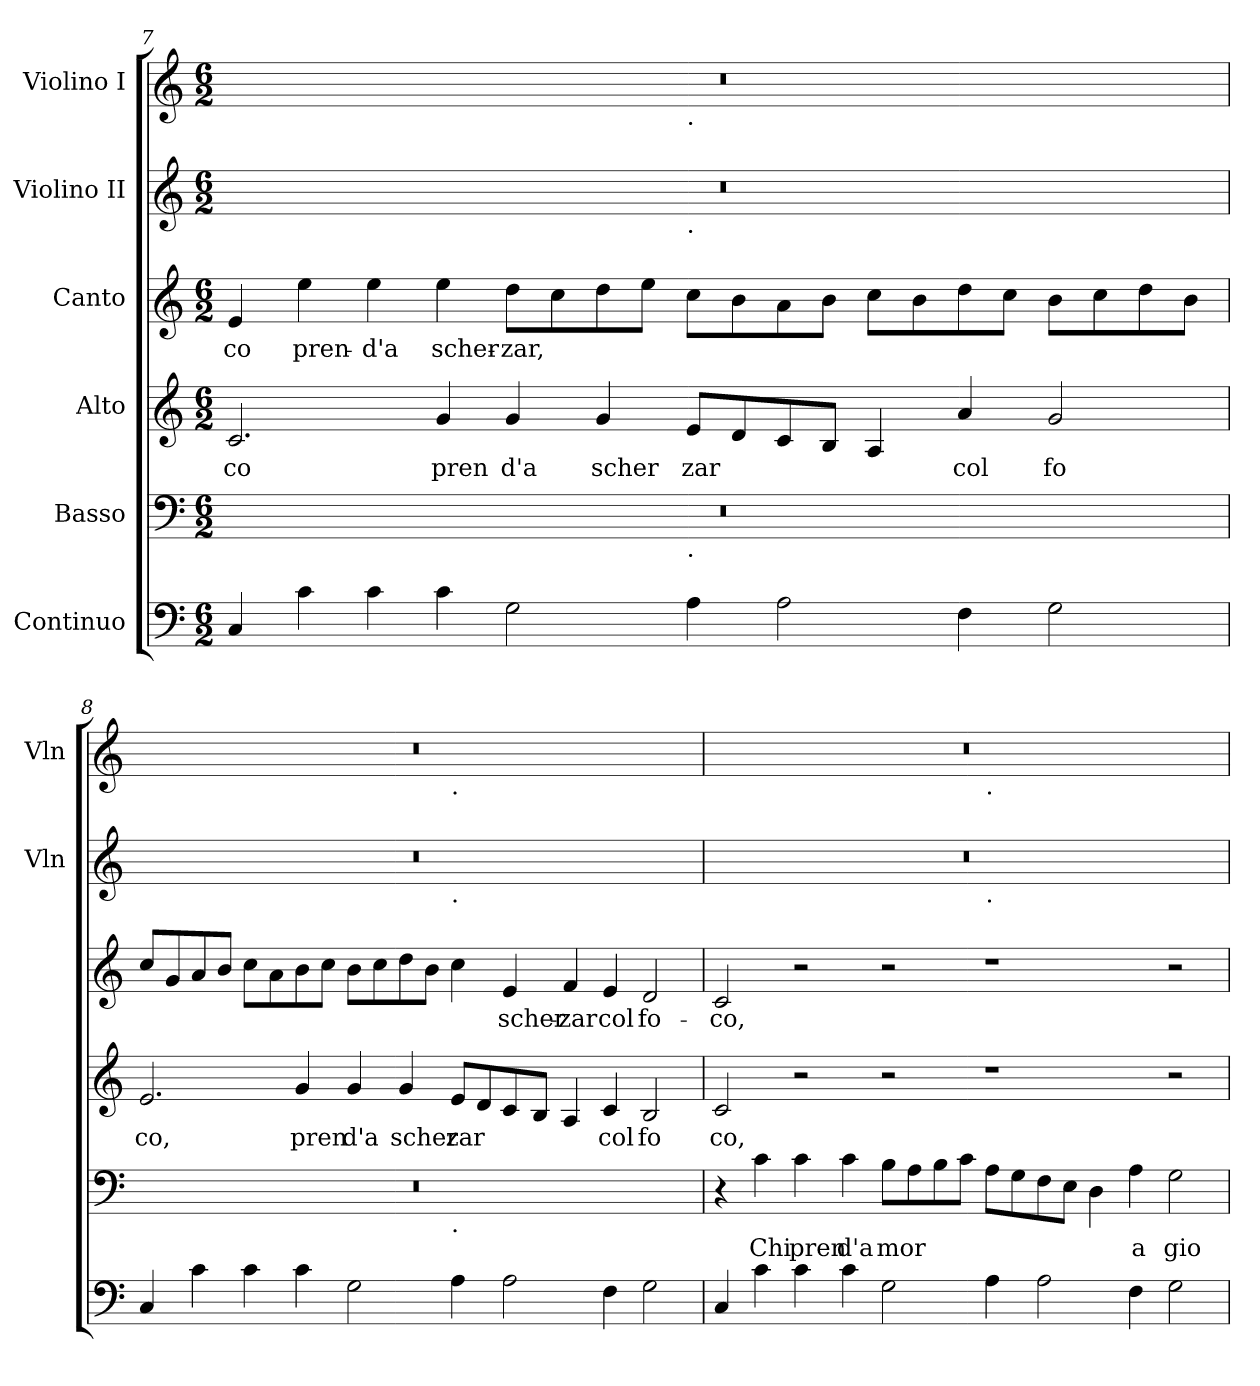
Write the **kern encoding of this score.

**kern	**kern	**text	**kern	**text	**kern	**text	**kern	**kern
*part6	*part5	*part5	*part4	*part4	*part3	*part3	*part2	*part1
*staff6	*staff5	*staff5	*staff4	*staff4	*staff3	*staff3	*staff2	*staff1
*I"Continuo	*I"Basso	*	*I"Alto	*	*I"Canto	*	*I"Violino II	*I"Violino I
*	*	*	*	*	*	*	*I'Vln	*I'Vln
!!LO:PB:g=z
*clefF4	*clefF4	*	*clefG2	*	*clefG2	*	*clefG2	*clefG2
*k[]	*k[]	*	*k[]	*	*k[]	*	*k[]	*k[]
*C:	*C:	*	*C:	*	*C:	*	*C:	*C:
*M6/2	*M6/2	*	*M6/2	*	*M6/2	*	*M6/2	*M6/2
=7	=7	=7	=7	=7	=7	=7	=7	=7
!	!	!	!	!LO:LY:b	!	!LO:LY:b	!	!
*	*^	*	*	*	*	*	*^	*^
4C/	0.r	1.ryy	.	2.c/	co	4e/	co	0.r	1.ryy	0.r	1.ryy
!	!	!	!	!	!	!	!LO:LY:b	!	!	!	!
4c\	.	.	.	.	.	4ee\	pren-	.	.	.	.
!	!	!	!	!	!	!	!LO:LY:b	!	!	!	!
4c\	.	.	.	.	.	4ee\	-d'a	.	.	.	.
!	!	!	!	!	!LO:LY:b	!	!LO:LY:b	!	!	!	!
4c\	.	.	.	4g/	pren	4ee\	scher-	.	.	.	.
!	!	!	!	!	!LO:LY:b	!	!LO:LY:b	!	!	!	!
2G\	.	.	.	4g/	d'a	8dd\L	-zar,	.	.	.	.
.	.	.	.	.	.	8cc\	.	.	.	.	.
!	!	!	!	!	!LO:LY:b	!	!	!	!	!	!
.	.	.	.	4g/	scher	8dd\	.	.	.	.	.
.	.	.	.	.	.	8ee\J	.	.	.	.	.
!	!	!	!	!	!	!	!	!	!	!	!LO:TX:b:t=.
!	!	!	!	!	!	!	!	!	!LO:TX:b:t=.	!	!
!	!	!LO:TX:b:t=.	!	!	!	!	!	!	!	!	!
!	!	!	!	!	!LO:LY:b	!	!	!	!	!	!
4A\	.	1.ryy	.	8e/L	zar	8cc\L	.	.	1.ryy	.	1.ryy
.	.	.	.	8d/	.	8b\	.	.	.	.	.
2A\	.	.	.	8c/	.	8a\	.	.	.	.	.
.	.	.	.	8B/J	.	8b\J	.	.	.	.	.
.	.	.	.	4A/	.	8cc\L	.	.	.	.	.
.	.	.	.	.	.	8b\	.	.	.	.	.
!	!	!	!	!	!LO:LY:b	!	!	!	!	!	!
4F\	.	.	.	4a/	col	8dd\	.	.	.	.	.
.	.	.	.	.	.	8cc\J	.	.	.	.	.
!	!	!	!	!	!LO:LY:b	!	!	!	!	!	!
2G\	.	.	.	2g/	fo	8b\L	.	.	.	.	.
.	.	.	.	.	.	8cc\	.	.	.	.	.
.	.	.	.	.	.	8dd\	.	.	.	.	.
.	.	.	.	.	.	8b\J	.	.	.	.	.
=8	=8	=8	=8	=8	=8	=8	=8	=8	=8	=8	=8
!	!	!	!	!	!LO:LY:b	!	!	!	!	!	!
4C/	0.r	1.ryy	.	2.e/	co,	8cc/L	.	0.r	1.ryy	0.r	1.ryy
.	.	.	.	.	.	8g/	.	.	.	.	.
4c\	.	.	.	.	.	8a/	.	.	.	.	.
.	.	.	.	.	.	8b/J	.	.	.	.	.
4c\	.	.	.	.	.	8cc\L	.	.	.	.	.
.	.	.	.	.	.	8a\	.	.	.	.	.
!	!	!	!	!	!LO:LY:b	!	!	!	!	!	!
4c\	.	.	.	4g/	pren	8b\	.	.	.	.	.
.	.	.	.	.	.	8cc\J	.	.	.	.	.
!	!	!	!	!	!LO:LY:b	!	!	!	!	!	!
2G\	.	.	.	4g/	d'a	8b\L	.	.	.	.	.
.	.	.	.	.	.	8cc\	.	.	.	.	.
!	!	!	!	!	!LO:LY:b	!	!	!	!	!	!
.	.	.	.	4g/	scher	8dd\	.	.	.	.	.
.	.	.	.	.	.	8b\J	.	.	.	.	.
!	!	!	!	!	!	!	!	!	!	!	!LO:TX:b:t=.
!	!	!	!	!	!	!	!	!	!LO:TX:b:t=.	!	!
!	!	!LO:TX:b:t=.	!	!	!	!	!	!	!	!	!
!	!	!	!	!	!LO:LY:b	!	!	!	!	!	!
4A\	.	1.ryy	.	8e/L	zar	4cc\	.	.	1.ryy	.	1.ryy
.	.	.	.	8d/	.	.	.	.	.	.	.
!	!	!	!	!	!	!	!LO:LY:b	!	!	!	!
2A\	.	.	.	8c/	.	4e/	scher-	.	.	.	.
.	.	.	.	8B/J	.	.	.	.	.	.	.
!	!	!	!	!	!	!	!LO:LY:b	!	!	!	!
.	.	.	.	4A/	.	4f/	-zar	.	.	.	.
!	!	!	!	!	!LO:LY:b	!	!LO:LY:b	!	!	!	!
4F\	.	.	.	4c/	col	4e/	col	.	.	.	.
!	!	!	!	!	!LO:LY:b	!	!LO:LY:b	!	!	!	!
2G\	.	.	.	2B/	fo	2d/	fo-	.	.	.	.
!!LO:PB:g=z	!!
=9	=9	=9	=9	=9	=9	=9	=9	=9	=9	=9	=9
!	!	!	!	!	!LO:LY:b	!	!LO:LY:b	!	!	!	!
*	*v	*v	*	*	*	*	*	*	*	*	*
4C/	4r	.	2c/	co,	2c/	-co,	0.r	1.ryy	0.r	1.ryy
!	!	!LO:LY:b	!	!	!	!	!	!	!	!
4c\	4c\	Chi	.	.	.	.	.	.	.	.
!	!	!LO:LY:b	!	!	!	!	!	!	!	!
4c\	4c\	pren	2r	.	2r	.	.	.	.	.
!	!	!LO:LY:b	!	!	!	!	!	!	!	!
4c\	4c\	d'a	.	.	.	.	.	.	.	.
!	!	!LO:LY:b	!	!	!	!	!	!	!	!
2G\	8B\L	mor	2r	.	2r	.	.	.	.	.
.	8A\	.	.	.	.	.	.	.	.	.
.	8B\	.	.	.	.	.	.	.	.	.
.	8c\J	.	.	.	.	.	.	.	.	.
!	!	!	!	!	!	!	!	!	!	!LO:TX:b:t=.
!	!	!	!	!	!	!	!	!LO:TX:b:t=.	!	!
4A\	8A\L	.	1r	.	1r	.	.	1.ryy	.	1.ryy
.	8G\	.	.	.	.	.	.	.	.	.
2A\	8F\	.	.	.	.	.	.	.	.	.
.	8E\J	.	.	.	.	.	.	.	.	.
.	4D\	.	.	.	.	.	.	.	.	.
!	!	!LO:LY:b	!	!	!	!	!	!	!	!
4F\	4A\	a	.	.	.	.	.	.	.	.
!	!	!LO:LY:b	!	!	!	!	!	!	!	!
2G\	2G\	gio	2r	.	2r	.	.	.	.	.
*	*	*	*	*	*	*	*v	*v	*	*
*	*	*	*	*	*	*	*	*v	*v
=	=	=	=	=	=	=	=	=
*-	*-	*-	*-	*-	*-	*-	*-	*-
